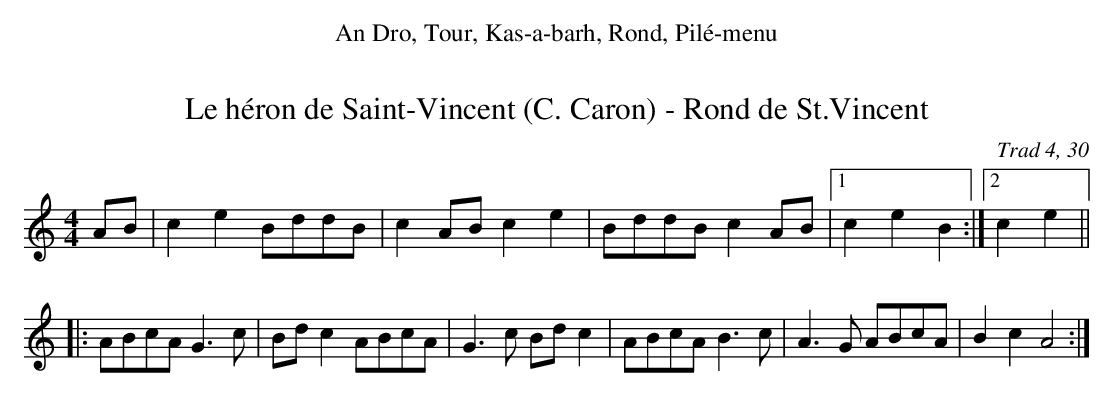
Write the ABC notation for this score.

X:1
T:Le héron de Saint-Vincent (C. Caron) - Rond de St.Vincent
C:Trad 4, 30
M:4/4
L:1/8
K:C
AB|c2e2 BddB|c2AB c2e2|BddB c2AB|1 c2e2 B2:|2 c2e2 +B4g4+||
|:ABcA G3c|Bdc2 ABcA| G3c Bdc2|ABcA B3c|A3G ABcA|B2c2 A4:|
